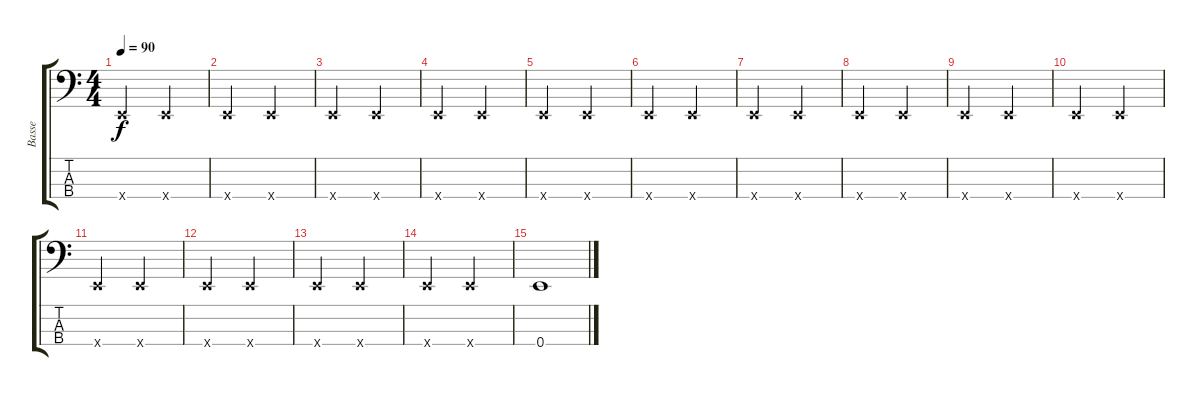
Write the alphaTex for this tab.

\track ("Basse" "Basse") {instrument electricbasspick}
\staff {score tabs}
\tuning (G2 D2 A1 E1) {hide}
\ts (4 4)
\tempo 90
\clef f4
\ks c
0.4{x}.2{dy f instrument electricbasspick} 0.4{x}.2 |
0.4{x}.2 0.4{x}.2 |
0.4{x}.2 0.4{x}.2 |
0.4{x}.2 0.4{x}.2 |
0.4{x}.2 0.4{x}.2 |
0.4{x}.2 0.4{x}.2 |
0.4{x}.2 0.4{x}.2 |
0.4{x}.2 0.4{x}.2 |
0.4{x}.2 0.4{x}.2 |
0.4{x}.2 0.4{x}.2 |
0.4{x}.2 0.4{x}.2 |
0.4{x}.2 0.4{x}.2 |
0.4{x}.2 0.4{x}.2 |
0.4{x}.2 0.4{x}.2 |
0.4.1
